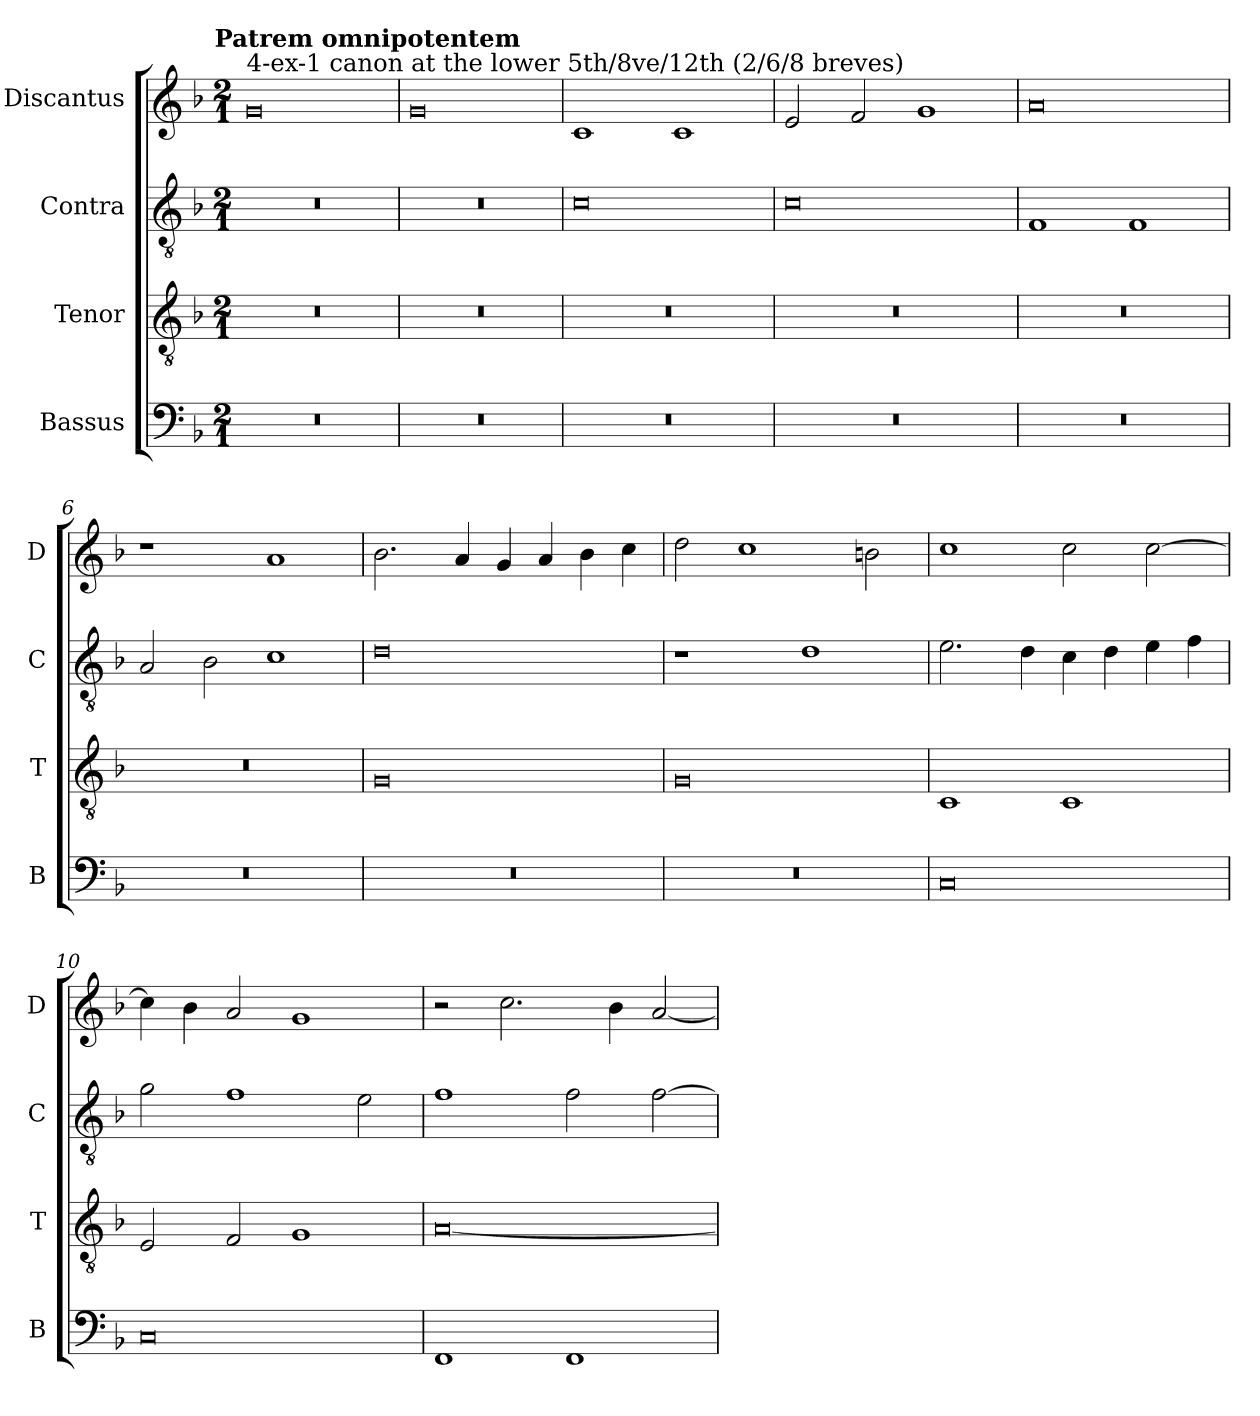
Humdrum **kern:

**kern	**kern	**kern	**kern
*part4	*part3	*part2	*part1
*staff4	*staff3	*staff2	*staff1
*I"Bassus	*I"Tenor	*I"Contra	*I"Discantus
*I'B	*I'T	*I'C	*I'D
*clefF4	*clefGv2	*clefGv2	*clefG2
*k[b-]	*k[b-]	*k[b-]	*k[b-]
!!LO:TX:omd:t=Patrem omnipotentem
*M2/1	*M2/1	*M2/1	*M2/1
=1	=1	=1	=1
!	!	!	!LO:TX:a:t=4-ex-1 canon at the lower 5th/8ve/12th (2/6/8 breves)
0r	0r	0r	0g
=2	=2	=2	=2
0r	0r	0r	0g
=3	=3	=3	=3
0r	0r	0c	1c
.	.	.	1c
=4	=4	=4	=4
0r	0r	0c	2e/
.	.	.	2f/
.	.	.	1g
=5	=5	=5	=5
0r	0r	1F	0a
.	.	1F	.
=6	=6	=6	=6
0r	0r	2A/	1r
.	.	2B-\	.
.	.	1c	1a
=7	=7	=7	=7
0r	0G	0d	2.b-\
.	.	.	4a/
.	.	.	4g/
.	.	.	4a/
.	.	.	4b-\
.	.	.	4cc\
=8	=8	=8	=8
0r	0G	1r	2dd\
.	.	.	1cc
.	.	1d	.
.	.	.	2bn\
=9	=9	=9	=9
0C	1C	2.e\	1cc
.	.	4d\	.
.	1C	4c\	2cc\
.	.	4d\	.
.	.	4e\	[2cc\
.	.	4f\	.
=10	=10	=10	=10
0C	2E/	2g\	4cc\]
.	.	.	4b-\
.	2F/	1f	2a/
.	1G	.	1g
.	.	2e\	.
=11	=11	=11	=11
1FF	[0A	1f	2r
.	.	.	2.cc\
1FF	.	2f\	.
.	.	.	4b-\
.	.	[2f\	[2a/
=	=	=	=
*-	*-	*-	*-
